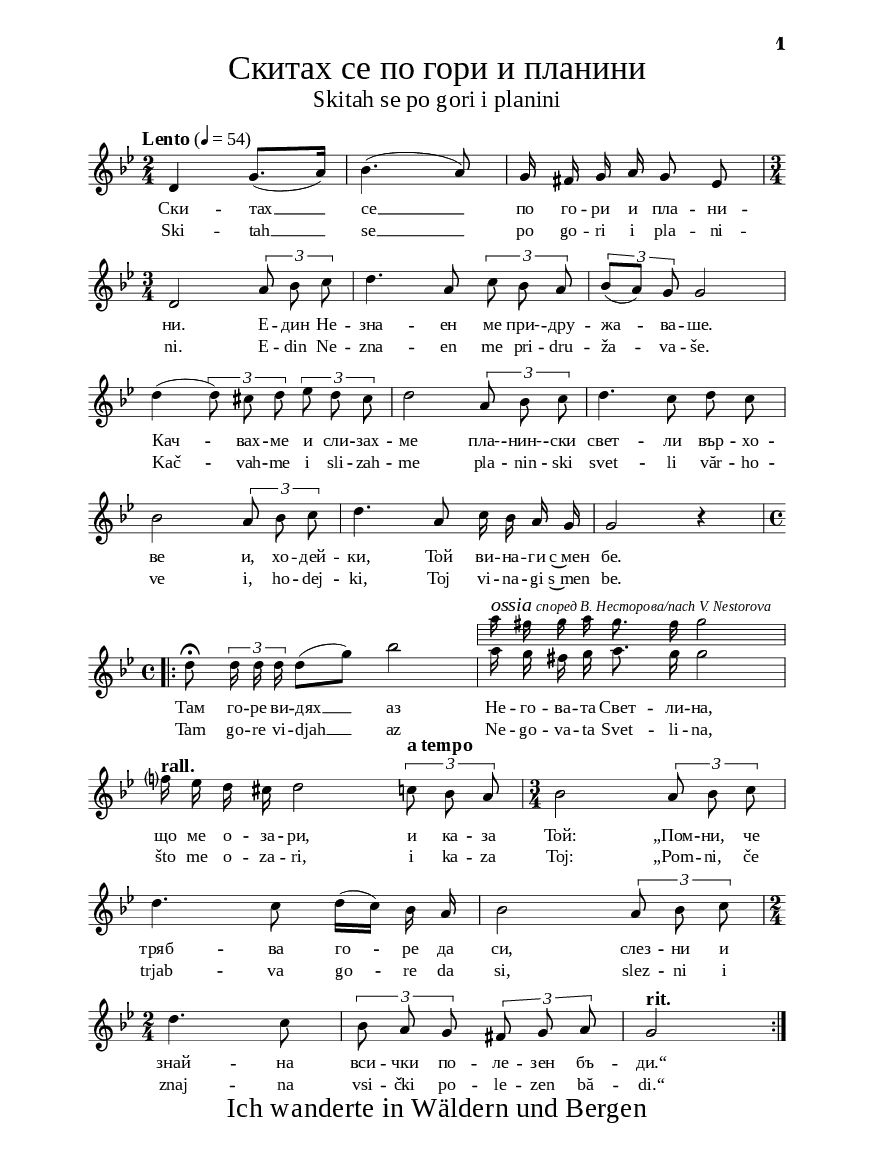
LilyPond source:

\version "2.24.2"

\include "include/globals.ily"

\bookpart {
  \label #'ref133
  \tocItem \markup "Скитах се по гори и планини – Skitah se po gori i planini"
  \include "include/bookpart-paper.ily"
  \score {
    \include "include/score-layout.ily"

    \new Staff = main \relative c' {
      \clef treble
      \key g \minor
      \time 2/4
      \tempoFunc "Lento" 4 "54"
      \autoBeamOff
      d4  g8. (  [a16] ) | % 2
      bes4. (  a8 ) | % 3
      g16  fis16  g16  a16  g8
      es8 \break | % 4
      \time 3/4  | % 4
      d2
      \tupletUp \times 2/3  {
        a'8   bes8  c8
      }
      | % 5
      d4.  a8
      \times 2/3  {
        c8   bes8  a8
      }
      | % 6

      \times 2/3  {
        \stemUp bes8 (   [a8] )  g8
      } \stemNeutral
      g2 \break | % 7
      d'4 (
      \times 2/3  {
        d8 )   cis8  d8
      }

      \times 2/3  {
        es8   d8  cis8
      }
      | % 8
      d2
      \times 2/3  {
        a8   bes8  c8
      }
      | % 9
      d4.  c8  d8  c8 \break
      |
      bes2
      \times 2/3  {
        a8   bes8  c8
      }
      | % 11
      d4.  a8  c16  bes16
      a16  g16 | % 12
      g2 r4    \bar ".|:-|"  
        | % 13
        \time 4/4  | % 13
        d'8 ^\fermata
        \times 2/3  {
          d16  d16  d16 ]
        }
        d8 ( [  g8 ) ]  bes2 | % 14

        <<
          {a16  g16  fis16  g16 a8.  g16  g2}

          \new Staff \with {
            \override VerticalAxisGroup.default-staff-staff-spacing =
            #'((basic-distance . 5.2)
               (padding . -10))
            \remove "Time_signature_engraver"
            alignAboveContext = #"main"
            fontSize = #-1
            \override StaffSymbol.staff-space = #(magstep -3)
            \override StaffSymbol.thickness = #(magstep -3)
            firstClef = ##f
          }
          {\autoBeamOff a16 ^\markup { \huge \italic "ossia" \italic "според В. Несторова/nach V. Nestorova"} fis16 g a g8. fis16 g2}
        >>
        \break | % 15

        \tempo "rall." f?16 es16
        d16  cis16  d2
        \times 2/3  {
          \tempo "a tempo" c8 bes8
          a8
        }
        | % 16
        \time 3/4  | % 16
        bes2
        \times 2/3  {
          a8  bes8  c8
        }
        \break | % 17
        d4.  c8  d16 ( [  c16
        ) ]  bes16  a16 | % 18
        bes2
        \times 2/3  {
          a8   bes8  c8
        } \time 2/4 \break | % 19
        d4.  c8 |
        \times 2/3  {
          bes8   a8  g8
        }
        \times 2/3  {
          fis8   g8    a8
        } |
        \tempo "rit." g2
\bar ":|."
      
    }

    \addlyrics {
      Ски -- тах __  се __  по го -- ри
      и пла -- ни -- ни. Е -- дин Не --
      зна -- ен ме "при-" -- дру -- жа  --
      ва -- ше. Кач -- вах -- ме и сли
      -- зах -- ме "пла-" -- "нин-" -- ски свет --
      ли вър -- хо -- ве и, хо -- дей --
      ки, Той ви -- на -- ги с~мен бе.
      Там го -- ре ви -- дях __  аз Не --
      го -- ва -- та Свет -- ли -- на, що
      ме о -- за -- ри, и ка -- за Той:
      „Пом -- ни, че тряб -- ва го --
      ре да си, слез -- ни и знай -- на
      вси -- чки по -- ле -- зен бъ --
      ди.“
    }
    \addlyrics {
      Ski -- tah __ se __ po go -- ri
      i pla -- ni -- ni. E -- din Ne --
      zna -- en me pri -- dru -- ža  --
      va -- še. Kač -- vah -- me i sli
      -- zah -- me pla -- nin -- ski svet --
      li văr -- ho -- ve i, ho -- dej --
      ki, Toj vi -- na -- gi s~men be.
      Tam go -- re vi -- djah __  az Ne --
      go -- va -- ta Svet -- li -- na, što
      me o -- za -- ri, i ka -- za Toj:
      „Pom -- ni, če trjab -- va go --
      re da si, slez -- ni i znaj -- na
      vsi -- čki po -- le -- zen bă --
      di.“
    }

    \header {
      title = \titleFunc "Скитах се по гори и планини" "Skitah se po gori i planini"
    }

    \midi{}

  } % score



  % include foreign translation(s) of the song
  \version "2.24.4"

\markup \fill-line { \fontsize #deTitleFontSize "Ich wanderte in Wäldern und Bergen" }
\markup \null
\markup \null
\markup \abs-fontsize #10 {
      \fill-line {
  \override #`(baseline-skip . ,deCoupletBaselineSkip)

  \column {

  \line { " " Ich wanderte in Wäldern und Bergen. }

  \line { " " Ein Unbekannter begleitete mich. }

  \line { " " Wir erklommen helle Gipfel und stiegen wieder hinab,  }

  \line { " " und während wir liefen, war Er immer bei mir.  }

  \line { " " Dort oben sah ich Sein Licht,  }

  \line { " " welches mich erleuchtete, und Er sagte:  }

  \line { " " „Erinnere dich daran, dass du oben sein sollst; }

  \line { " " steige hinab und wisse – sei allen nützlich!“ }


  }
      }
}


} % bookpart
